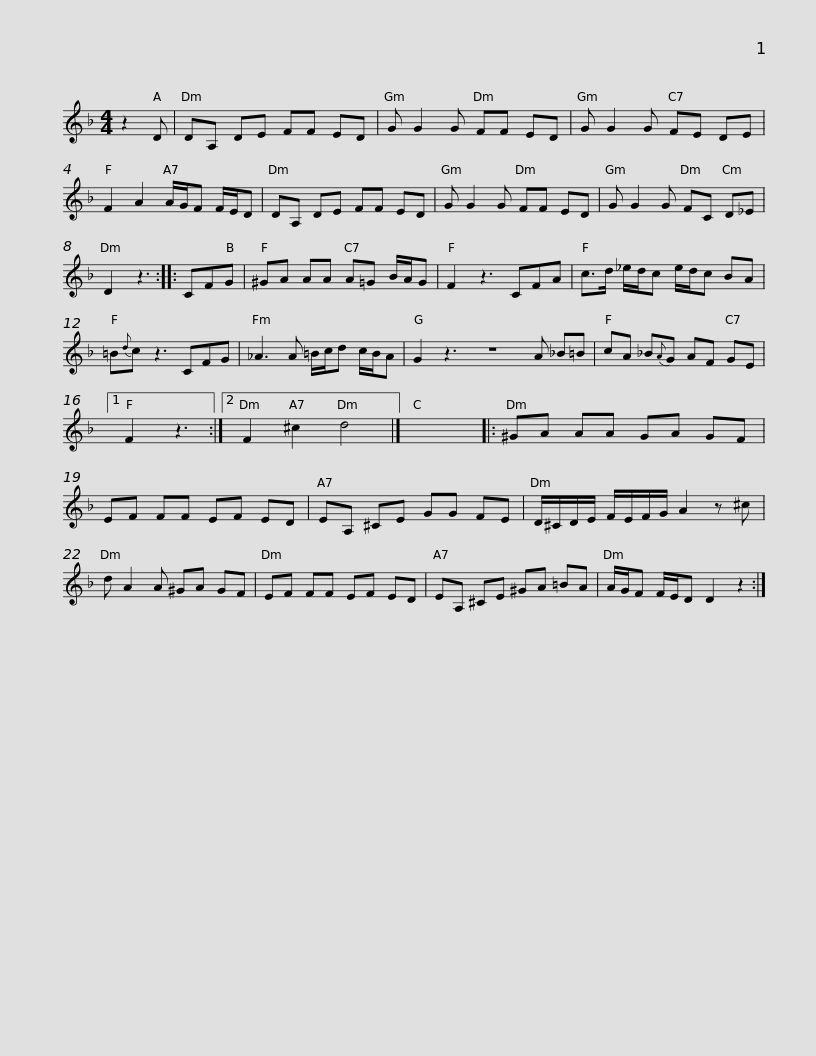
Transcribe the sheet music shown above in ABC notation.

X:1
L:1/8
M:4/4
I:linebreak $
K:Dmin
V:1 treble
V:1
 z2 D | DA, DE FF ED | G G2 G FF ED | G G2 G FE DE | F2 A2 A/G/F F/E/D | %5
 DA, DE FF ED |$ G G2 G FF ED | G G2 G FC D_E | D2 z3 :: CFG | %10
 ^GA AA A=G B/A/G | F2 z3 CFA |$ c>d _e/d/c e/d/c BA | =B{d}c z3 CFG | _A3 A =B/c/d c/B/A | %15
 G2 z3 z8 A _B=B |$ cA _B{A}G AF GE |1 F2 z3 :|2 F2 ^c2 d4 |] x8 |: %20
 ^GA AA GA GF | EF FF EF ED |$ EA, ^CE GG FE | D/^C/D/E/ F/E/F/G/ A2 z ^c | d A2 A ^GA GF | %25
 EF FF EF ED |$ EA, ^CE ^GA =BA | A/G/F F/E/D D2 z2 :| %28
